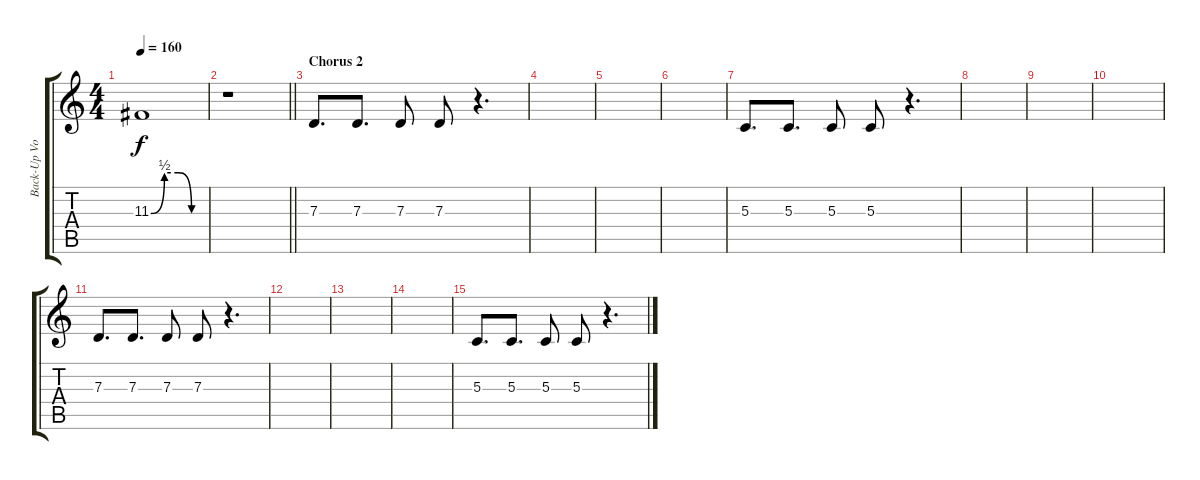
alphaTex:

\track ("Back-Up Vocals" "Back-Up Vo") {instrument oboe}
\staff {score tabs}
\tuning (E4 B3 G3 D3 A2 E2) {hide}
\ts (4 4)
\tempo 160
\clef g2
\ks c
11.3{be (custom 0 0 15 2 30 2 45 0 60 0)}.1{dy f} |
\barLineRight lightlight
r.1 |
\section ("" "Chorus 2")
7.3.8{d} 7.3.8{d} 7.3.8 7.3.8 r.4{d} |
|
|
|
5.3.8{d} 5.3.8{d} 5.3.8 5.3.8 r.4{d} |
|
|
|
7.3.8{d} 7.3.8{d} 7.3.8 7.3.8 r.4{d} |
|
|
|
5.3.8{d} 5.3.8{d} 5.3.8 5.3.8 r.4{d}
